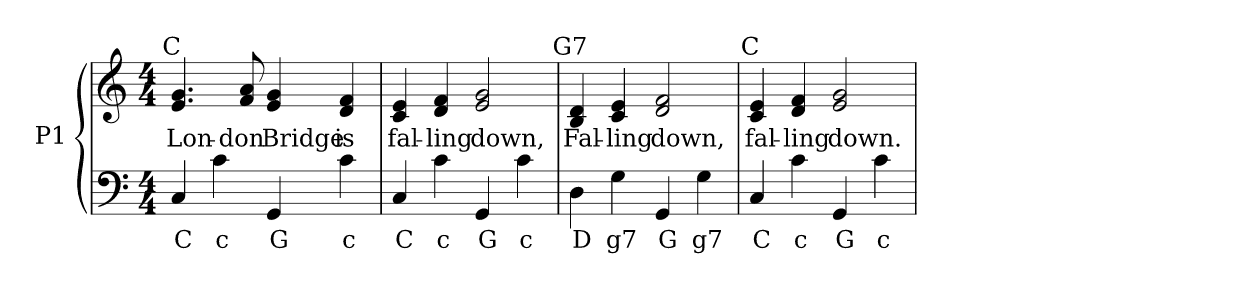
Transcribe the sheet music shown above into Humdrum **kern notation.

**kern	**text	**kern	**text
*part2	*part2	*part1	*part1
*staff2	*staff2	*staff1	*staff1
*	*	*I"P1	*
!!LO:PB:g=z
*clefF4	*	*clefG2	*
*k[]	*	*k[]	*
*C:	*	*C:	*
*M4/4	*	*M4/4	*
=1	=1	=1	=1
!	!LO:LY:b:color=#000000	!	!
!	!	!LO:TX:a:cj:t=C	!
!	!	!	!LO:LY:b:color=#000000
4Ci/	C	4.ei/ 4.gi	Lon-
!	!LO:LY:b:color=#000000	!	!
4ci\	c	.	.
!	!	!	!LO:LY:b:color=#000000
.	.	8fi/ 8ai	-don
!	!LO:LY:b:color=#000000	!	!
!	!	!	!LO:LY:b:color=#000000
4GGi/	G	4ei/ 4gi	Bridge
!	!LO:LY:b:color=#000000	!	!
!	!	!	!LO:LY:b:color=#000000
4ci\	c	4di/ 4fi	is
=2	=2	=2	=2
!	!LO:LY:b:color=#000000	!	!
!	!	!	!LO:LY:b:color=#000000
4Ci/	C	4ci/ 4ei	fal-
!	!LO:LY:b:color=#000000	!	!
!	!	!	!LO:LY:b:color=#000000
4ci\	c	4di/ 4fi	-ling
!	!LO:LY:b:color=#000000	!	!
!	!	!	!LO:LY:b:color=#000000
4GGi/	G	2ei/ 2gi	down,
!	!LO:LY:b:color=#000000	!	!
4ci\	c	.	.
=3	=3	=3	=3
!	!LO:LY:b:color=#000000	!	!
!	!	!LO:TX:a:cj:t=G7	!
!	!	!	!LO:LY:b:color=#000000
4Di\	D	4Bi/ 4di	Fal-
!	!LO:LY:b:color=#000000	!	!
!	!	!	!LO:LY:b:color=#000000
4Gi\	g7	4ci/ 4ei	-ling
!	!LO:LY:b:color=#000000	!	!
!	!	!	!LO:LY:b:color=#000000
4GGi/	G	2di/ 2fi	down,
!	!LO:LY:b:color=#000000	!	!
4Gi\	g7	.	.
=4	=4	=4	=4
!	!LO:LY:b:color=#000000	!	!
!	!	!LO:TX:a:cj:t=C	!
!	!	!	!LO:LY:b:color=#000000
4Ci/	C	4ci/ 4ei	fal-
!	!LO:LY:b:color=#000000	!	!
!	!	!	!LO:LY:b:color=#000000
4ci\	c	4di/ 4fi	-ling
!	!LO:LY:b:color=#000000	!	!
!	!	!	!LO:LY:b:color=#000000
4GGi/	G	2ei/ 2gi	down.
!	!LO:LY:b:color=#000000	!	!
4ci\	c	.	.
=	=	=	=
*-	*-	*-	*-
